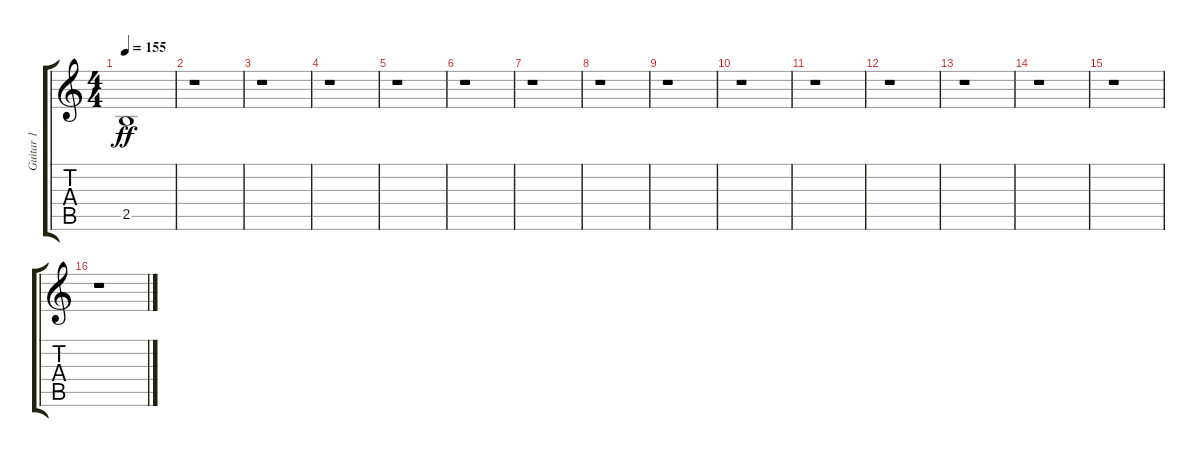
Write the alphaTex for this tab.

\track ("Guitar 1" "Guitar 1") {instrument distortionguitar}
\staff {score tabs}
\tuning (E4 B3 G3 D3 A2 E2) {hide}
\ts (4 4)
\tempo 155
\clef g2
\ks c
2.5.1{dy ff} |
r.1 |
r.1 |
r.1 |
r.1 |
r.1 |
r.1 |
r.1 |
r.1 |
r.1 |
r.1 |
r.1 |
r.1 |
r.1 |
r.1 |
r.1
